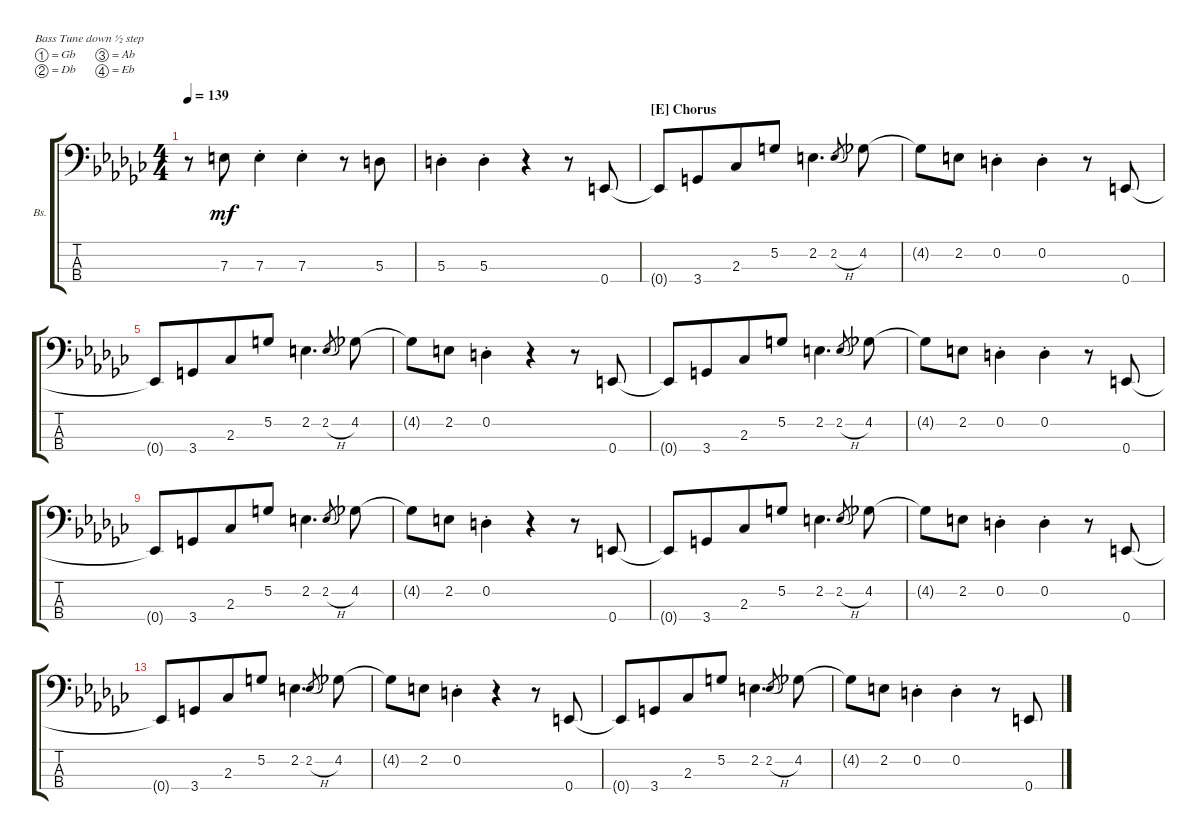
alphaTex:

\bracketExtendMode groupsimilarinstruments
\firstSystemTrackNameOrientation horizontal
\otherSystemsTrackNameOrientation horizontal
\defaultBarNumberDisplay FirstOfSystem
\track ("Electric Bass" "Bs.") {instrument electricbassfinger}
\staff {score tabs}
\tuning (Gb2 Db2 Ab1 Eb1)
\displaytranspose 13
\ts (4 4)
\tempo 139
\clef f4
\ks gb
r.8{dy mf} 7.3.8 7.3{st}.4 7.3{st}.4 r.8 5.3.8 |
5.3{st}.4 5.3{st}.4 r.4 r.8 0.4.8 |
\section ("E" "Chorus")
0.4{t}.8{beam merge} 3.4.8{beam merge} 2.3.8 5.2.8 2.2.4{d} 2.2{h}.8{gr} 4.2.8 |
4.2{t}.8 2.2.8 0.2{st}.4 0.2{st}.4 r.8 0.4.8 |
0.4{t}.8 3.4.8{beam merge} 2.3.8 5.2.8 2.2.4{d} 2.2{h}.8{gr} 4.2.8 |
4.2{t}.8 2.2.8 0.2{st}.4 r.4 r.8 0.4.8 |
0.4{t}.8 3.4.8{beam merge} 2.3.8 5.2.8 2.2.4{d} 2.2{h}.8{gr} 4.2.8 |
4.2{t}.8 2.2.8 0.2{st}.4 0.2{st}.4 r.8 0.4.8 |
0.4{t}.8 3.4.8{beam merge} 2.3.8 5.2.8 2.2.4{d} 2.2{h}.8{gr} 4.2.8 |
4.2{t}.8 2.2.8 0.2{st}.4 r.4 r.8 0.4.8 |
0.4{t}.8{beam merge} 3.4.8{beam merge} 2.3.8 5.2.8 2.2.4{d} 2.2{h}.8{gr} 4.2.8 |
4.2{t}.8 2.2.8 0.2{st}.4 0.2{st}.4 r.8 0.4.8 |
0.4{t}.8 3.4.8{beam merge} 2.3.8 5.2.8 2.2.4{d} 2.2{h}.8{gr} 4.2.8 |
4.2{t}.8 2.2.8 0.2{st}.4 r.4 r.8 0.4.8 |
0.4{t}.8 3.4.8{beam merge} 2.3.8 5.2.8 2.2.4{d} 2.2{h}.8{gr} 4.2.8 |
4.2{t}.8 2.2.8 0.2{st}.4 0.2{st}.4 r.8 0.4.8
